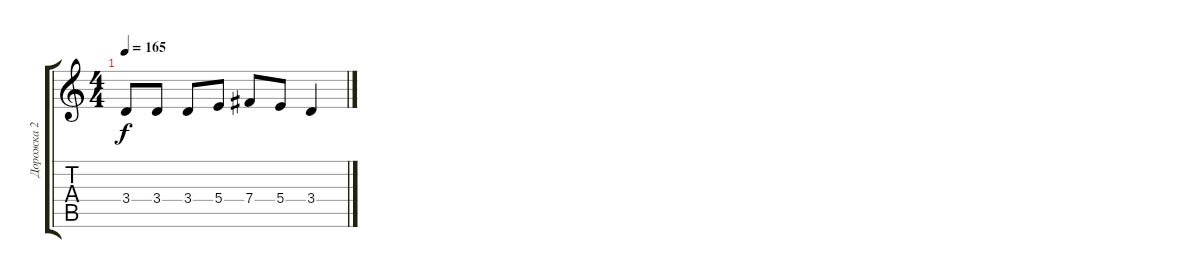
\track ("Дорожка 2" "Дорожка 2") {instrument distortionguitar}
\staff {score tabs}
\tuning (Db4 Ab3 E3 B2 Gb2 B1) {hide}
\ts (4 4)
\tempo 165
\clef g2
\ks c
3.4.8{dy f} 3.4.8 3.4.8 5.4.8 7.4.8 5.4.8 3.4.4
